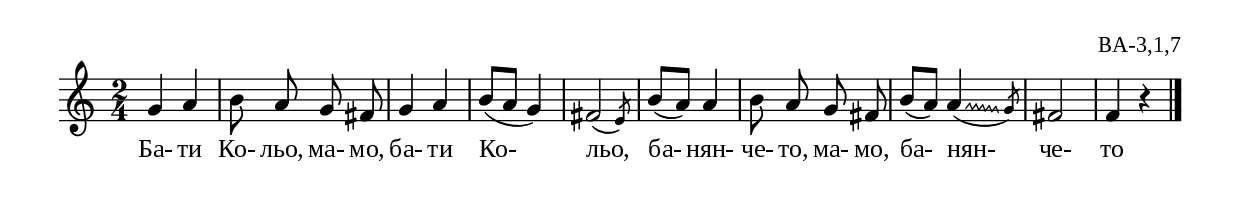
%{
BA_3_1_07
%}

\include "td-preamble.ly"

\score {
\relative c'' {
%% \tempo 4 = 152
  \time 2/4
g4 a | b8 a\noBeam g fis\noBeam | g4 a | b8( a g4) |
\afterGrace fis2( { \stdB e8) \stdE } | 
b'8( a) a4 | b8 a\noBeam g fis\noBeam | 
\gliss
b( a) \noteFi \afterGrace a4\glissando( { \stdB g8) \stdE } |
fis2 | f4 r
 \bar "|." 
}
\addlyrics { Ба- ти Ко- льо, ма- \startTextSpan мо, \stopTextSpan 
ба- ти Ко- льо, 
ба- нян- че- то, ма- \startTextSpan мо, \stopTextSpan ба- нян- че- то }
%
\layout {
  indent = #0
  line-width = 190\mm
  ragged-right=##f
}
%
\midi { 
	\context {
		\Score
		tempoWholesPerMinute = #(ly:make-moment 152 4)
		}
	}
}
%
\header{
  opus = "ВА-3,1,7"
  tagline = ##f
}


